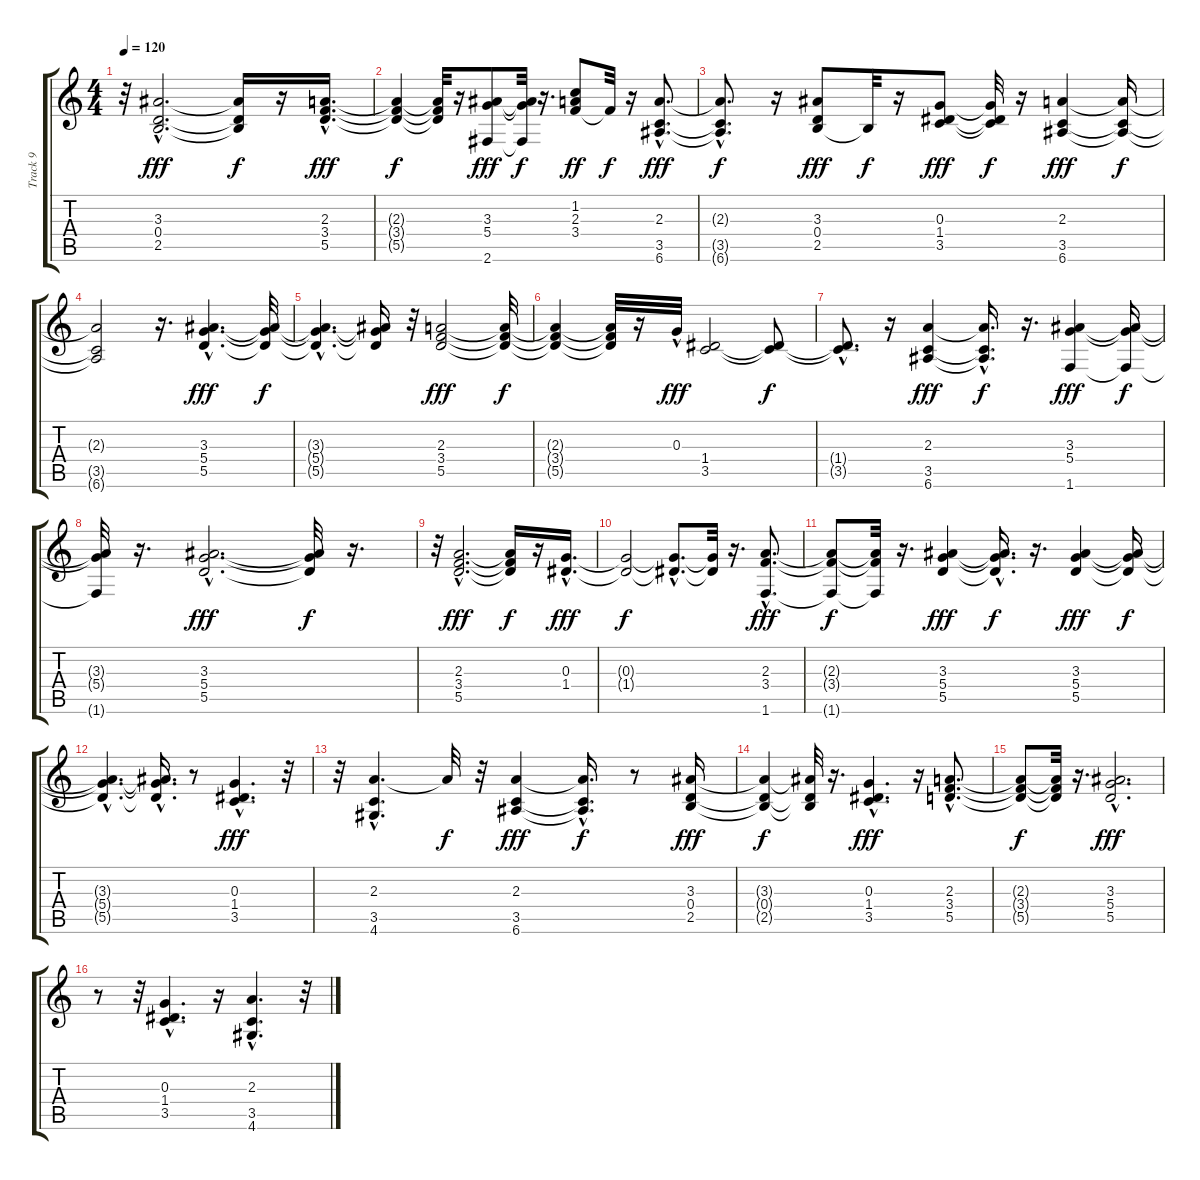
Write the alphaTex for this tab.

\track ("Track 9" "Track 9") {instrument electricguitarmuted}
\staff {score tabs}
\tuning (E4 B3 G3 D3 A2 E2) {hide}
\ts (4 4)
\tempo 120
\clef g2
\ks c
r.32{dy f} (3.3{hac} 0.4{hac} 2.5{hac}).2{d dy fff} (3.3{t} 0.4{t} 2.5{t}).16{dy f} r.16 (2.3{hac} 3.4{hac} 5.5{hac}).16{d dy fff} |
(2.3{t} 3.4{t} 5.5{t}).4{dy f} (2.3{t} 3.4{t} 5.5{t}).32 r.16 (3.3 5.4 2.6).8{dy fff} (3.3{t} 5.4{t} 2.6{t}).32{dy f} r.16{d} (1.2 2.3 3.4).8{dy ff} 3.4{t}.32{dy f} r.16 (2.3{hac} 3.5{hac} 6.6{hac}).8{d dy fff} |
(2.3{hac t} 3.5{hac t} 6.6{hac t}).8{d dy f} r.16 (3.3 0.4 2.5).8{dy fff} 2.5{t}.32{dy f} r.16 (0.3 1.4 3.5).8{dy fff} (0.3{t} 1.4{t} 3.5{t}).32{dy f} r.16 (2.3 3.5 6.6).4{dy fff} (2.3{t} 3.5{t} 6.6{t}).16{dy f} |
(2.3{t} 3.5{t} 6.6{t}).2 r.16{d} (3.3{hac} 5.4{hac} 5.5{hac}).4{d dy fff} (3.3{t} 5.4{t} 5.5{t}).32{dy f} |
(3.3{hac t} 5.4{hac t} 5.5{hac t}).4{d} (3.3{t} 5.4{t} 5.5{t}).16 r.32 (2.3 3.4 5.5).2{dy fff} (2.3{t} 3.4{t} 5.5{t}).32{dy f} |
(2.3{t} 3.4{t} 5.5{t}).4 (2.3{t} 3.4{t} 5.5{t}).32 r.16 0.3{hac}.32{dy fff} (1.4 3.5).2 (1.4{t} 3.5{t}).8{dy f} |
(1.4{hac t} 3.5{hac t}).8{d} r.16 (2.3 3.5 6.6).4{dy fff} (2.3{hac t} 3.5{hac t} 6.6{hac t}).16{d dy f} r.16{d} (3.3 5.4 1.6).4{dy fff} (3.3{t} 5.4{t} 1.6{t}).16{dy f} |
(3.3{t} 5.4{t} 1.6{t}).32 r.16{d} (3.3{hac} 5.4{hac} 5.5{hac}).2{d dy fff} (3.3{t} 5.4{t} 5.5{t}).32{dy f} r.16{d} |
r.32 (2.3{hac} 3.4{hac} 5.5{hac}).2{d dy fff} (2.3{t} 3.4{t} 5.5{t}).16{dy f} r.16 (0.3{hac} 1.4{hac}).16{d dy fff} |
(0.3{t} 1.4{t}).2{dy f} (0.3{hac t} 1.4{hac t}).8{d} (0.3{t} 1.4{t}).32 r.16{d} (2.3{hac} 3.4{hac} 1.6{hac}).8{d dy fff} |
(2.3{t} 3.4{t} 1.6{t}).8{dy f} (2.3{t} 3.4{t} 1.6{t}).32 r.16{d} (3.3 5.4 5.5).4{dy fff} (3.3{hac t} 5.4{hac t} 5.5{hac t}).16{d dy f} r.16{d} (3.3 5.4 5.5).4{dy fff} (3.3{t} 5.4{t} 5.5{t}).16{dy f} |
(3.3{hac t} 5.4{hac t} 5.5{hac t}).4{d} (3.3{hac t} 5.4{hac t} 5.5{hac t}).16{d} r.8 (0.3{hac} 1.4{hac} 3.5{hac}).4{d dy fff} r.32 |
r.32 (2.3{hac} 3.5{hac} 4.6{hac}).4{d} 2.3{t}.32{dy f} r.32 (2.3 3.5 6.6).4{dy fff} (2.3{hac t} 3.5{hac t} 6.6{hac t}).16{d dy f} r.8 (3.3 0.4 2.5).16{dy fff} |
(3.3{t} 0.4{t} 2.5{t}).4{dy f} (3.3{t} 0.4{t} 2.5{t}).32 r.16{d} (0.3{hac} 1.4 3.5).4{d dy fff} r.16 (2.3{hac} 3.4{hac} 5.5{hac}).8{d} |
(2.3{t} 3.4{t} 5.5{t}).8{dy f} (2.3{t} 3.4{t} 5.5{t}).32 r.16{d} (3.3{hac} 5.4{hac} 5.5{hac}).2{d dy fff} |
r.8 r.32 (0.3{hac} 1.4{hac} 3.5{hac}).4{d} r.16 (2.3{hac} 3.5 4.6).4{d} r.32
